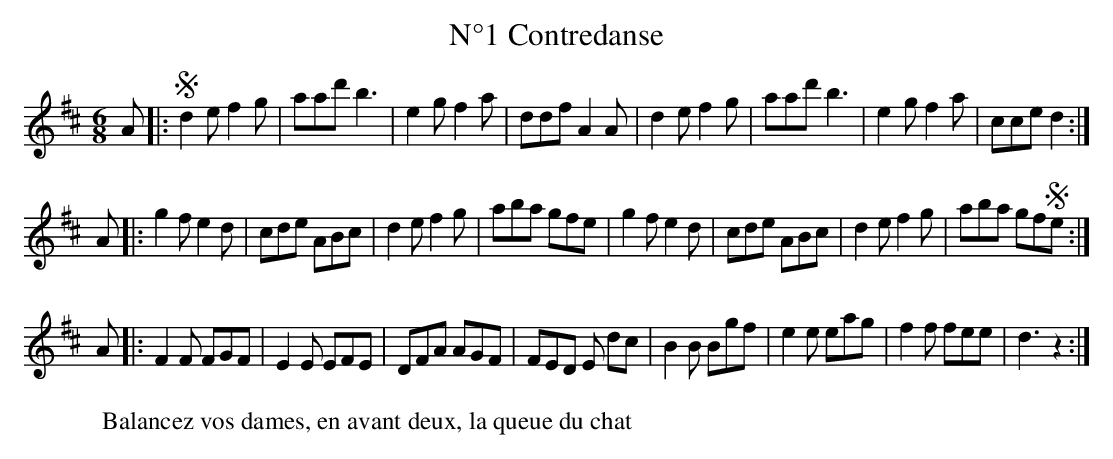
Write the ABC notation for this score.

X:1
T:N°1 Contredanse
M:6/8
K:Dmaj
L:1/8
A|:!segno!d2e f2g|aad' b3|e2g f2a|ddf A2A|d2e f2g|aad' b3|e2g f2a|cce d2:|
A|:g2f e2d|cde ABc|d2e f2g|aba gfe|g2f e2d|cde ABc|d2e f2g|aba gf!segno!e:|
A|:F2F FGF|E2E EFE|DFA AGF|FED E dc|B2B Bgf|e2e eag|f2f fee|d3 z2:|]
W:Balancez vos dames, en avant deux, la queue du chat
